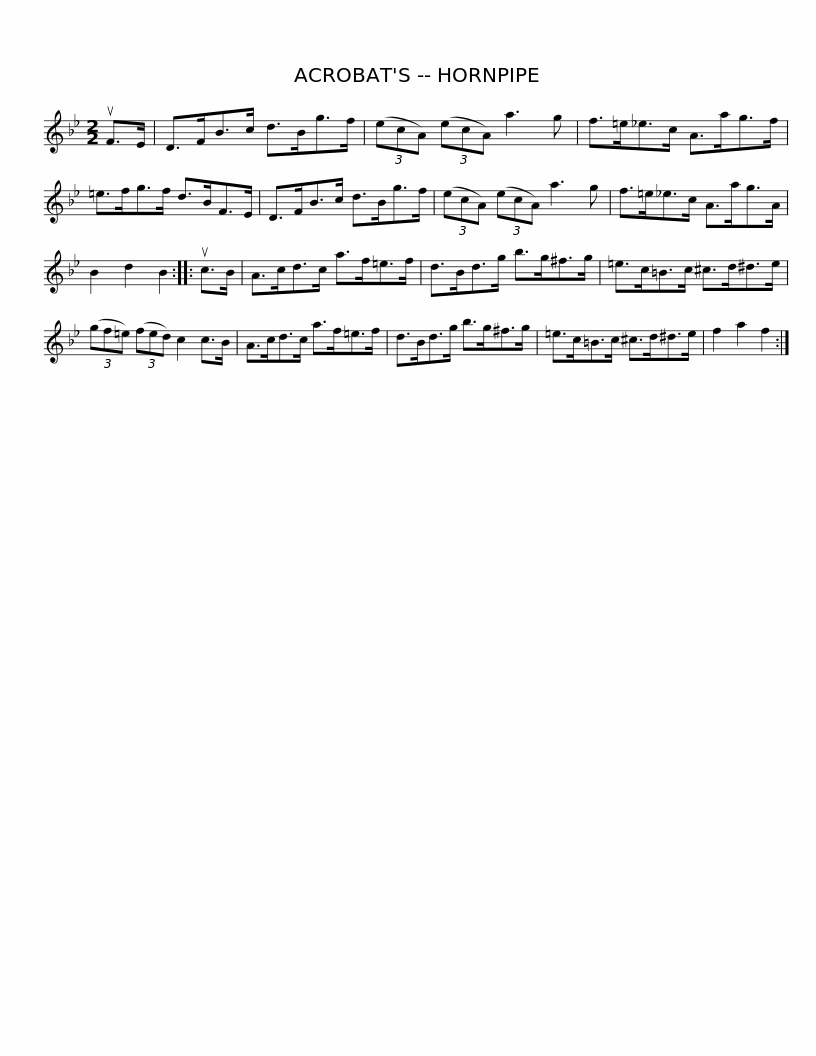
X:1
L:1/8
M:2/2
I:linebreak $
K:Bb
V:1 treble
V:1
 uF>E | D>FB>c d>Bg>f | (3(ecA) (3(ecA) a3 g | f>=e_e>c A>ag>f | =e>fg>f d>BF>E |$ %5
 D>FB>c d>Bg>f | (3(ecA) (3(ecA) a3 g | f>=e_e>c A>ag>A | B2 d2 B2 :: uc>B |$ %10
 A>cd>c a>f=e>f | d>Bd>g b>g^f>g | =e>c=B>c ^c>d^d>e | (3(gf=e) (3(fed) c2 c>B |$ A>cd>c a>f=e>f | %15
 d>Bd>g b>g^f>g | =e>c=B>c ^c>d^d>e | f2 a2 f2 :| %18
